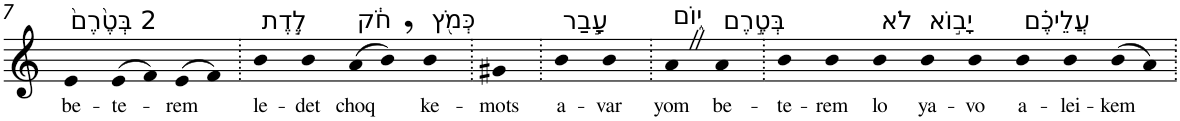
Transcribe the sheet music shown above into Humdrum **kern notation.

**kern	**text
*part1	*part1
*staff1	*staff1
*I"Piano	*
*I'Pno	*
!!LO:PB:g=z
*clefG2	*
*k[]	*
=7	=7
!LO:TX:a:t=2 בְּטֶ֙רֶם֙	!
!	!LO:LY:b
4e	be-
!	!LO:LY:b
(>8e	-te-
8f)	.
!	!LO:LY:b
(>8e	-rem
8f)	.
=8.	=8.
!LO:TX:a:t=לֶ֣דֶת	!
!	!LO:LY:b
4b	le-
!	!LO:LY:b
4b	-det
!LO:TX:a:t=חֹ֔ק	!
!	!LO:LY:b
(>8a	choq
8b,)	.
!LO:TX:a:t=כְּמֹ֖ץ	!
!	!LO:LY:b
4b	ke-
=9.	=9.
!	!LO:LY:b
4g#X	-mots
=10.	=10.
!LO:TX:a:t=עָ֣בַר	!
!	!LO:LY:b
4b	a-
!	!LO:LY:b
4b	-var
=11.	=11.
!LO:TX:a:t=י֑וֹם	!
!	!LO:LY:b
4aZ	yom
!LO:TX:a:t=בְּטֶ֣רֶם	!
!	!LO:LY:b
4a	be-
=12.	=12.
!	!LO:LY:b
4b	-te-
!	!LO:LY:b
4b	-rem
!LO:TX:a:t=לֹא	!
!	!LO:LY:b
4b	lo
!LO:TX:a:t=יָב֣וֹא	!
!	!LO:LY:b
4b	ya-
!	!LO:LY:b
4b	-vo
!LO:TX:a:t=עֲלֵיכֶ֗ם	!
!	!LO:LY:b
4b	a-
!	!LO:LY:b
4b	-lei-
!	!LO:LY:b
(>8b	-kem
8a)	.
=.	=.
*-	*-
